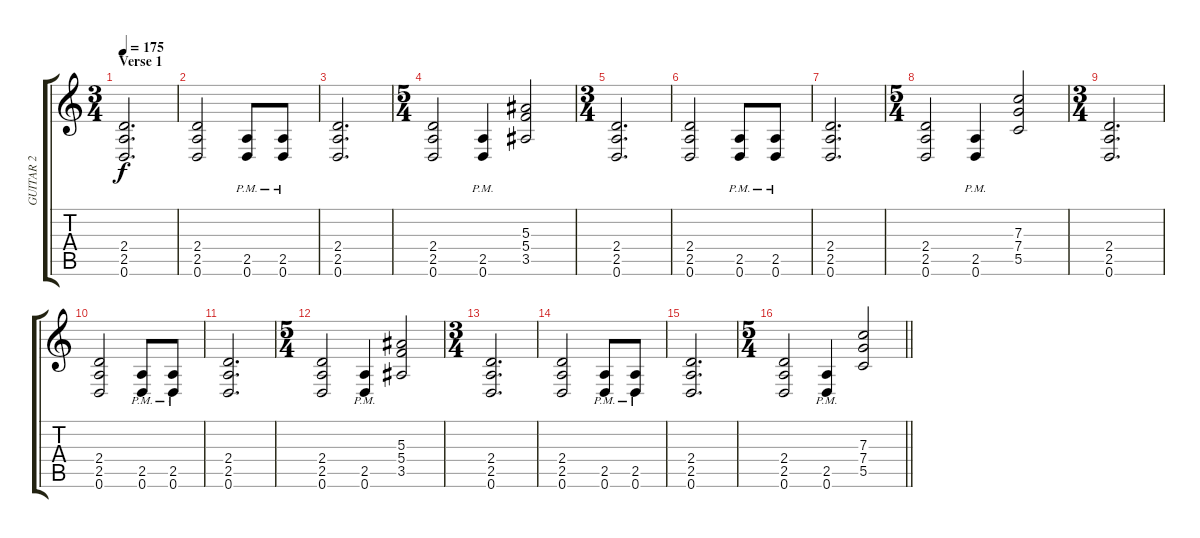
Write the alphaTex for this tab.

\track ("GUITAR 2" "GUITAR 2") {instrument overdrivenguitar}
\staff {score tabs}
\tuning (D4 A3 F3 C3 G2 D2) {hide}
\ts (3 4)
\section ("" "Verse 1")
\tempo 175
\clef g2
\ks c
(2.4 2.5 0.6).2{d dy f} |
(2.4 2.5 0.6).2 (2.5{pm} 0.6{pm}).8 (2.5{pm} 0.6{pm}).8 |
(2.4 2.5 0.6).2{d} |
\ts (5 4)
(2.4 2.5 0.6).2 (2.5{pm} 0.6{pm}).4 (5.3 5.4 3.5).2 |
\ts (3 4)
(2.4 2.5 0.6).2{d} |
(2.4 2.5 0.6).2 (2.5{pm} 0.6{pm}).8 (2.5{pm} 0.6{pm}).8 |
(2.4 2.5 0.6).2{d} |
\ts (5 4)
(2.4 2.5 0.6).2 (2.5{pm} 0.6{pm}).4 (7.3 7.4 5.5).2 |
\ts (3 4)
(2.4 2.5 0.6).2{d} |
(2.4 2.5 0.6).2 (2.5{pm} 0.6{pm}).8 (2.5{pm} 0.6{pm}).8 |
(2.4 2.5 0.6).2{d} |
\ts (5 4)
(2.4 2.5 0.6).2 (2.5{pm} 0.6{pm}).4 (5.3 5.4 3.5).2 |
\ts (3 4)
(2.4 2.5 0.6).2{d} |
(2.4 2.5 0.6).2 (2.5{pm} 0.6{pm}).8 (2.5{pm} 0.6{pm}).8 |
(2.4 2.5 0.6).2{d} |
\ts (5 4)
\barLineRight lightlight
(2.4 2.5 0.6).2 (2.5{pm} 0.6{pm}).4 (7.3 7.4 5.5).2
